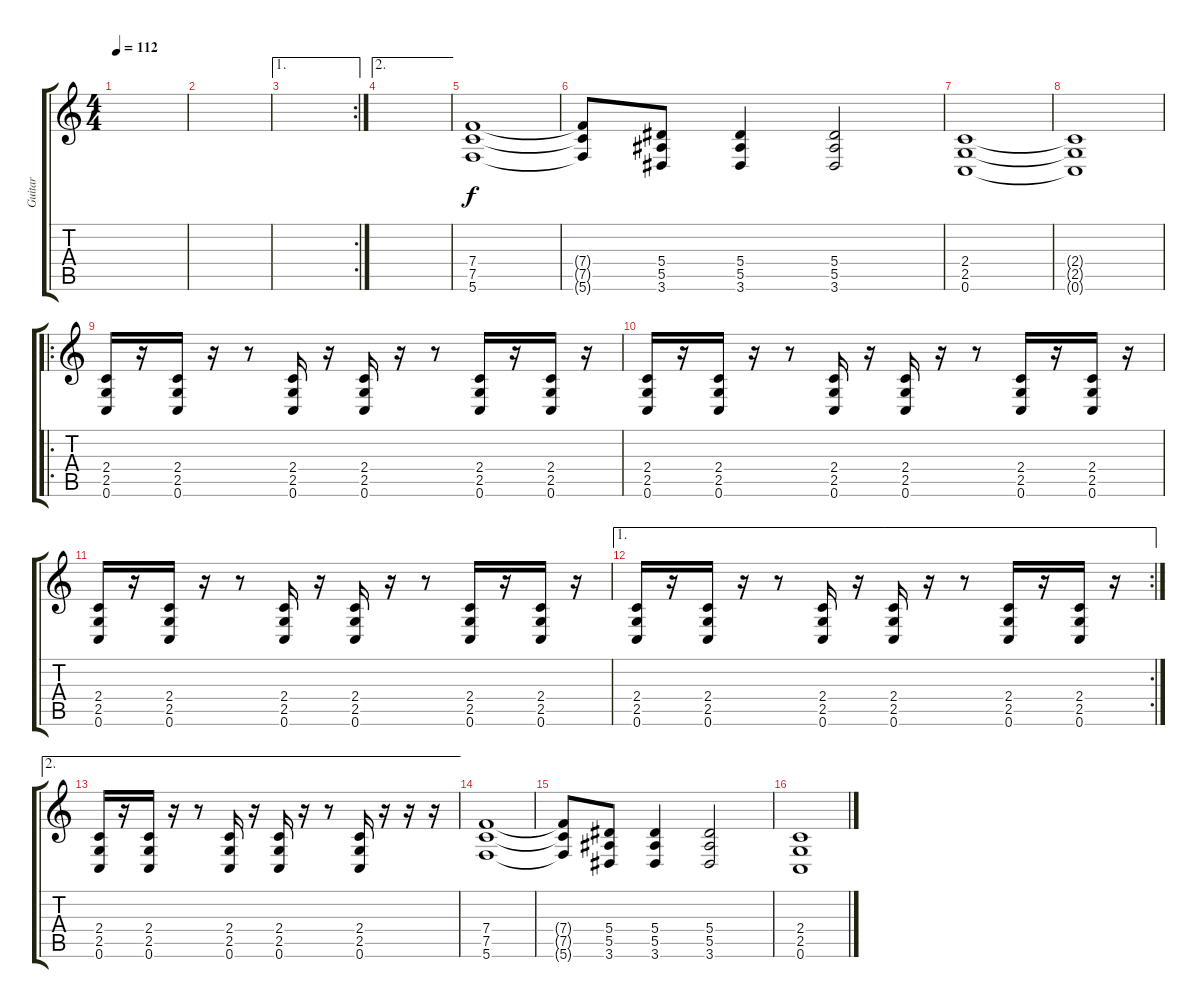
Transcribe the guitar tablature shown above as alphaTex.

\track ("Guitar" "Guitar") {instrument overdrivenguitar}
\staff {score tabs}
\tuning (C4 G3 Eb3 Bb2 F2 C2) {hide}
\ts (4 4)
\tempo 112
\clef g2
\ks c
|
|
\ae 1
\rc 2
|
\ae 2
|
(7.4 7.5 5.6).1 |
(7.4{t} 7.5{t} 5.6{t}).8 (5.4 5.5 3.6).8 (5.4 5.5 3.6).4 (5.4 5.5 3.6).2 |
(2.4 2.5 0.6).1 |
(2.4{t} 2.5{t} 0.6{t}).1 |
\ro
(2.4 2.5 0.6).16 r.16 (2.4 2.5 0.6).16 r.16 r.8 (2.4 2.5 0.6).16 r.16 (2.4 2.5 0.6).16 r.16 r.8 (2.4 2.5 0.6).16 r.16 (2.4 2.5 0.6).16 r.16 |
(2.4 2.5 0.6).16 r.16 (2.4 2.5 0.6).16 r.16 r.8 (2.4 2.5 0.6).16 r.16 (2.4 2.5 0.6).16 r.16 r.8 (2.4 2.5 0.6).16 r.16 (2.4 2.5 0.6).16 r.16 |
(2.4 2.5 0.6).16 r.16 (2.4 2.5 0.6).16 r.16 r.8 (2.4 2.5 0.6).16 r.16 (2.4 2.5 0.6).16 r.16 r.8 (2.4 2.5 0.6).16 r.16 (2.4 2.5 0.6).16 r.16 |
\ae 1
\rc 2
(2.4 2.5 0.6).16 r.16 (2.4 2.5 0.6).16 r.16 r.8 (2.4 2.5 0.6).16 r.16 (2.4 2.5 0.6).16 r.16 r.8 (2.4 2.5 0.6).16 r.16 (2.4 2.5 0.6).16 r.16 |
\ae 2
(2.4 2.5 0.6).16 r.16 (2.4 2.5 0.6).16 r.16 r.8 (2.4 2.5 0.6).16 r.16 (2.4 2.5 0.6).16 r.16 r.8 (2.4 2.5 0.6).16 r.16 r.16 r.16 |
(7.4 7.5 5.6).1 |
(7.4{t} 7.5{t} 5.6{t}).8 (5.4 5.5 3.6).8 (5.4 5.5 3.6).4 (5.4 5.5 3.6).2 |
(2.4 2.5 0.6).1
